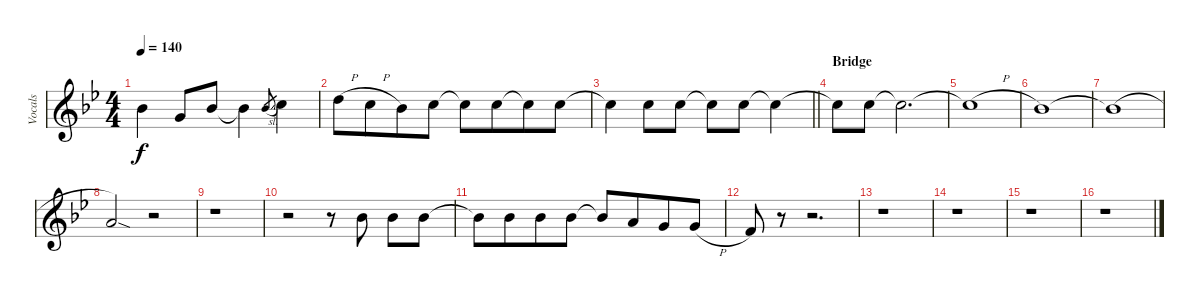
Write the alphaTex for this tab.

\track ("Vocals" "Vocals") {instrument lead6voice}
\staff {score}
\tuning (E4 B3 G3 D3 A2 E2) {hide}
\ts (4 4)
\tempo 140
\clef g2
\ks gminor
6.1{t}.4{dy f} 3.1.8 6.1.8 6.1{t}.4 6.1{sl}.8{gr} 8.1.4 |
10.1{h}.8 8.1{h}.8{beam merge} 6.1.8 8.1.8 8.1{t}.8 8.1.8{beam merge} 8.1{t}.8 8.1.8 |
\barLineRight lightlight
8.1{t}.4 8.1.8 8.1.8 8.1{t}.8 8.1.8 8.1{t}.4 |
\section ("" "Bridge")
8.1{t}.8 8.1.8 8.1{t}.2{d} |
8.1{h t}.1 |
6.1.1 |
6.1{h t}.1 |
5.1{sod}.2 r.2 |
r.1 |
r.2 r.8 6.1.8 6.1.8 6.1.8 |
6.1{t}.8 6.1.8{beam merge} 6.1.8 6.1.8 6.1{t}.8 5.1.8{beam merge} 3.1.8 3.1{h}.8 |
1.1.8 r.8 r.2{d} |
r.1 |
r.1 |
r.1 |
r.1
